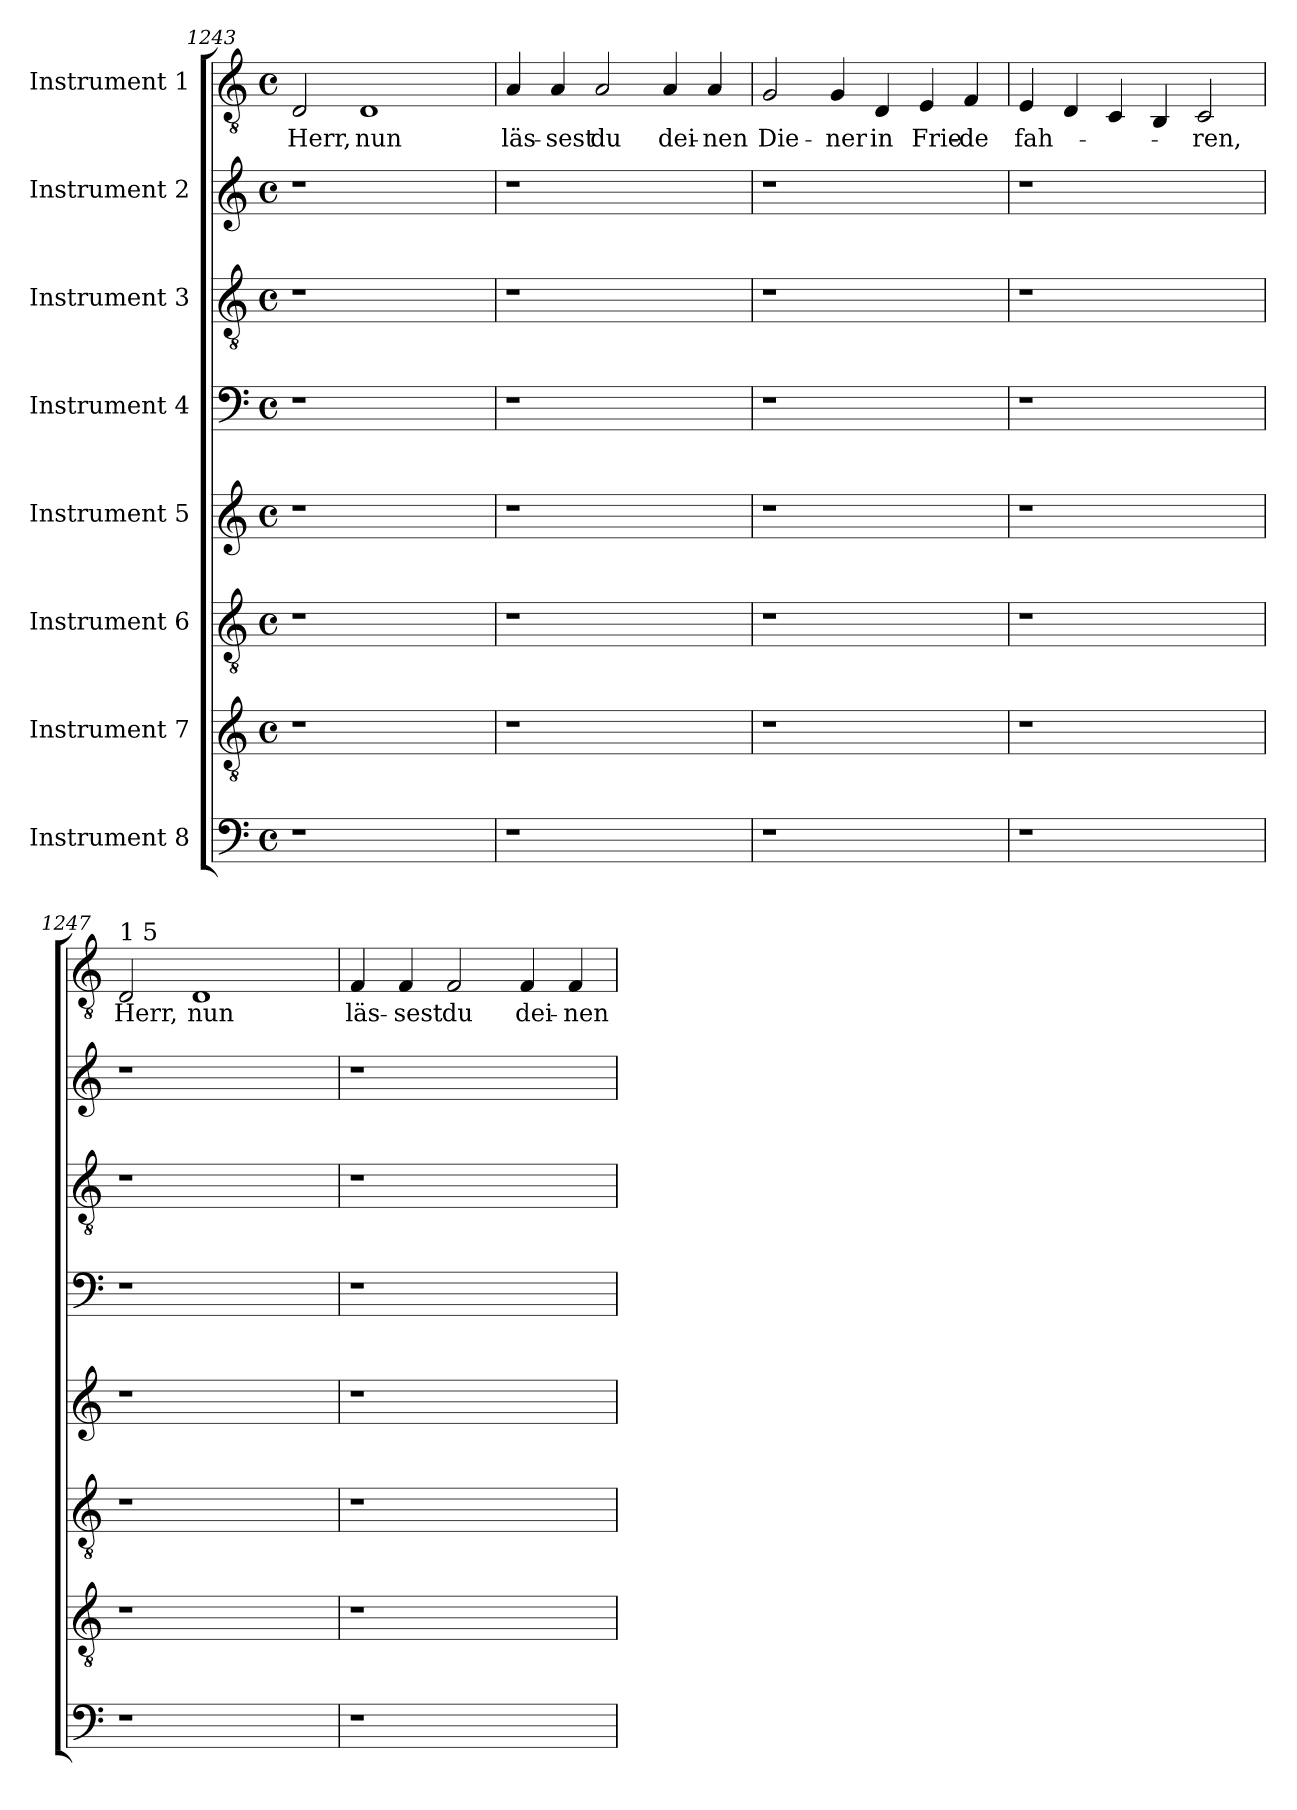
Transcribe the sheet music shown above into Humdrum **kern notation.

**kern	**kern	**kern	**kern	**kern	**kern	**kern	**kern	**text
*part8	*part7	*part6	*part5	*part4	*part3	*part2	*part1	*part1
*staff8	*staff7	*staff6	*staff5	*staff4	*staff3	*staff2	*staff1	*staff1
*I"Instrument 8	*I"Instrument 7	*I"Instrument 6	*I"Instrument 5	*I"Instrument 4	*I"Instrument 3	*I"Instrument 2	*I"Instrument 1	*
*clefF4	*clefGv2	*clefGv2	*clefG2	*clefF4	*clefGv2	*clefG2	*clefGv2	*
*M4/4	*M4/4	*M4/4	*M4/4	*M4/4	*M4/4	*M4/4	*M4/4	*
*met(c)	*met(c)	*met(c)	*met(c)	*met(c)	*met(c)	*met(c)	*met(c)	*
=1243	=1243	=1243	=1243	=1243	=1243	=1243	=1243	=1243
!	!	!	!	!	!	!	!	!LO:LY:b:cj
1r	1r	1r	1r	1r	1r	1r	2D/	Herr,
!	!	!	!	!	!	!	!	!LO:LY:b:cj
.	.	.	.	.	.	.	1D	nun
2ryy	2ryy	2ryy	2ryy	2ryy	2ryy	2ryy	.	.
=1244	=1244	=1244	=1244	=1244	=1244	=1244	=1244	=1244
!	!	!	!	!	!	!	!	!LO:LY:b
1r	1r	1r	1r	1r	1r	1r	4A/	läs-
!	!	!	!	!	!	!	!	!LO:LY:b:rj
.	.	.	.	.	.	.	4A/	-sest
!	!	!	!	!	!	!	!	!LO:LY:b:cj
.	.	.	.	.	.	.	2A/	du
!	!	!	!	!	!	!	!	!LO:LY:b
2ryy	2ryy	2ryy	2ryy	2ryy	2ryy	2ryy	4A/	dei-
!	!	!	!	!	!	!	!	!LO:LY:b:rj
.	.	.	.	.	.	.	4A/	-nen
=1245	=1245	=1245	=1245	=1245	=1245	=1245	=1245	=1245
!	!	!	!	!	!	!	!	!LO:LY:b:cj
1r	1r	1r	1r	1r	1r	1r	2G/	Die-
!	!	!	!	!	!	!	!	!LO:LY:b:cj
.	.	.	.	.	.	.	4G/	-ner
!	!	!	!	!	!	!	!	!LO:LY:b:cj
.	.	.	.	.	.	.	4D/	in
!	!	!	!	!	!	!	!	!LO:LY:b:cj
2ryy	2ryy	2ryy	2ryy	2ryy	2ryy	2ryy	4E/	Frie-
!	!	!	!	!	!	!	!	!LO:LY:b:rj
.	.	.	.	.	.	.	4F/	-de
=1246	=1246	=1246	=1246	=1246	=1246	=1246	=1246	=1246
!	!	!	!	!	!	!	!	!LO:LY:b:cj
1r	1r	1r	1r	1r	1r	1r	4E/	fah-
.	.	.	.	.	.	.	4D/	.
.	.	.	.	.	.	.	4C/	.
.	.	.	.	.	.	.	4BB/	.
!	!	!	!	!	!	!	!	!LO:LY:b:cj
2ryy	2ryy	2ryy	2ryy	2ryy	2ryy	2ryy	2C/	-ren,
!!LO:LB:g=z
=1247	=1247	=1247	=1247	=1247	=1247	=1247	=1247	=1247
!	!	!	!	!	!	!	!LO:TX:a:t=1 5	!
!	!	!	!	!	!	!	!	!LO:LY:b:cj
1r	1r	1r	1r	1r	1r	1r	2D/	Herr,
!	!	!	!	!	!	!	!	!LO:LY:b:cj
.	.	.	.	.	.	.	1D	nun
2ryy	2ryy	2ryy	2ryy	2ryy	2ryy	2ryy	.	.
=1248	=1248	=1248	=1248	=1248	=1248	=1248	=1248	=1248
!	!	!	!	!	!	!	!	!LO:LY:b
1r	1r	1r	1r	1r	1r	1r	4F/	läs-
!	!	!	!	!	!	!	!	!LO:LY:b:rj
.	.	.	.	.	.	.	4F/	-sest
!	!	!	!	!	!	!	!	!LO:LY:b:cj
.	.	.	.	.	.	.	2F/	du
!	!	!	!	!	!	!	!	!LO:LY:b
2ryy	2ryy	2ryy	2ryy	2ryy	2ryy	2ryy	4F/	dei-
!	!	!	!	!	!	!	!	!LO:LY:b:rj
.	.	.	.	.	.	.	4F/	-nen
=	=	=	=	=	=	=	=	=
*-	*-	*-	*-	*-	*-	*-	*-	*-
